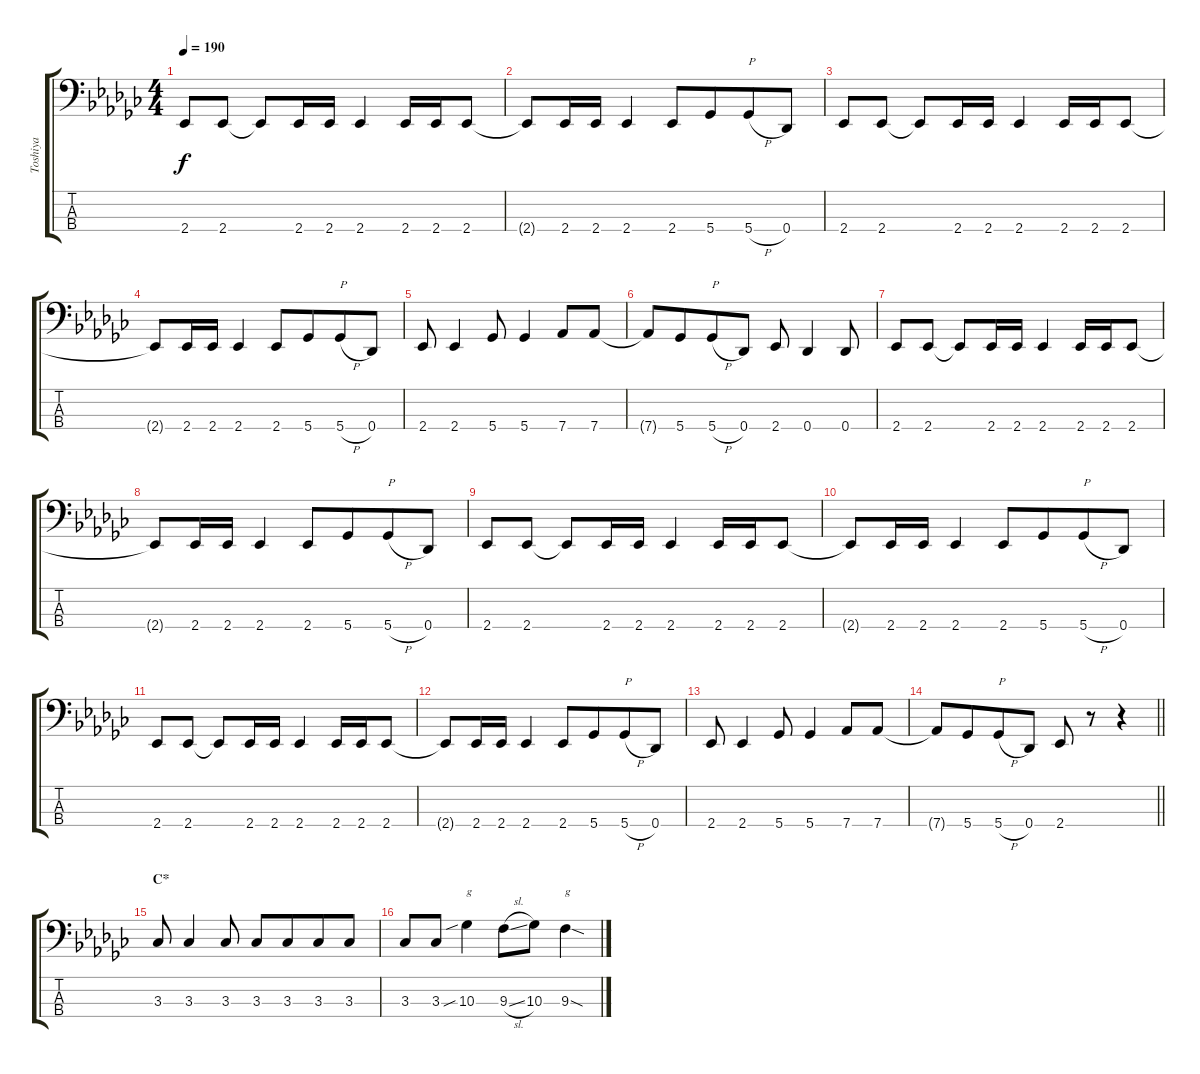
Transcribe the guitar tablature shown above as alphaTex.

\track ("Toshiya" "Toshiya") {instrument electricbasspick}
\staff {score tabs}
\tuning (Gb2 Db2 Ab1 Db1) {hide}
\ts (4 4)
\tempo 190
\clef f4
\ks ebminor
2.4.8{dy f} 2.4.8 2.4{t}.8 2.4.16 2.4.16 2.4.4 2.4.16 2.4.16 2.4.8 |
2.4{t}.8 2.4.16 2.4.16 2.4.4 2.4.8 5.4.8{beam merge} 5.4{h}.8{txt "P"} 0.4.8 |
2.4.8 2.4.8 2.4{t}.8 2.4.16 2.4.16 2.4.4 2.4.16 2.4.16 2.4.8 |
2.4{t}.8 2.4.16 2.4.16 2.4.4 2.4.8 5.4.8{beam merge} 5.4{h}.8{txt "P"} 0.4.8 |
2.4.8 2.4.4 5.4.8 5.4.4 7.4.8 7.4.8 |
7.4{t}.8 5.4.8{beam merge} 5.4{h}.8{txt "P"} 0.4.8 2.4.8 0.4.4 0.4.8 |
2.4.8 2.4.8 2.4{t}.8 2.4.16 2.4.16 2.4.4 2.4.16 2.4.16 2.4.8 |
2.4{t}.8 2.4.16 2.4.16 2.4.4 2.4.8 5.4.8{beam merge} 5.4{h}.8{txt "P"} 0.4.8 |
2.4.8 2.4.8 2.4{t}.8 2.4.16 2.4.16 2.4.4 2.4.16 2.4.16 2.4.8 |
2.4{t}.8 2.4.16 2.4.16 2.4.4 2.4.8 5.4.8{beam merge} 5.4{h}.8{txt "P"} 0.4.8 |
2.4.8 2.4.8 2.4{t}.8 2.4.16 2.4.16 2.4.4 2.4.16 2.4.16 2.4.8 |
2.4{t}.8 2.4.16 2.4.16 2.4.4 2.4.8 5.4.8{beam merge} 5.4{h}.8{txt "P"} 0.4.8 |
2.4.8 2.4.4 5.4.8 5.4.4 7.4.8 7.4.8 |
\barLineRight lightlight
7.4{t}.8 5.4.8{beam merge} 5.4{h}.8{txt "P"} 0.4.8 2.4.8 r.8 r.4 |
\section ("" "C*")
3.3.8 3.3.4 3.3.8 3.3.8 3.3.8{beam merge} 3.3.8 3.3.8 |
3.3.8 3.3.8 10.3{sib}.4{txt "g"} 9.3{sl}.8 10.3.8 9.3{sod}.4{txt "g"}
